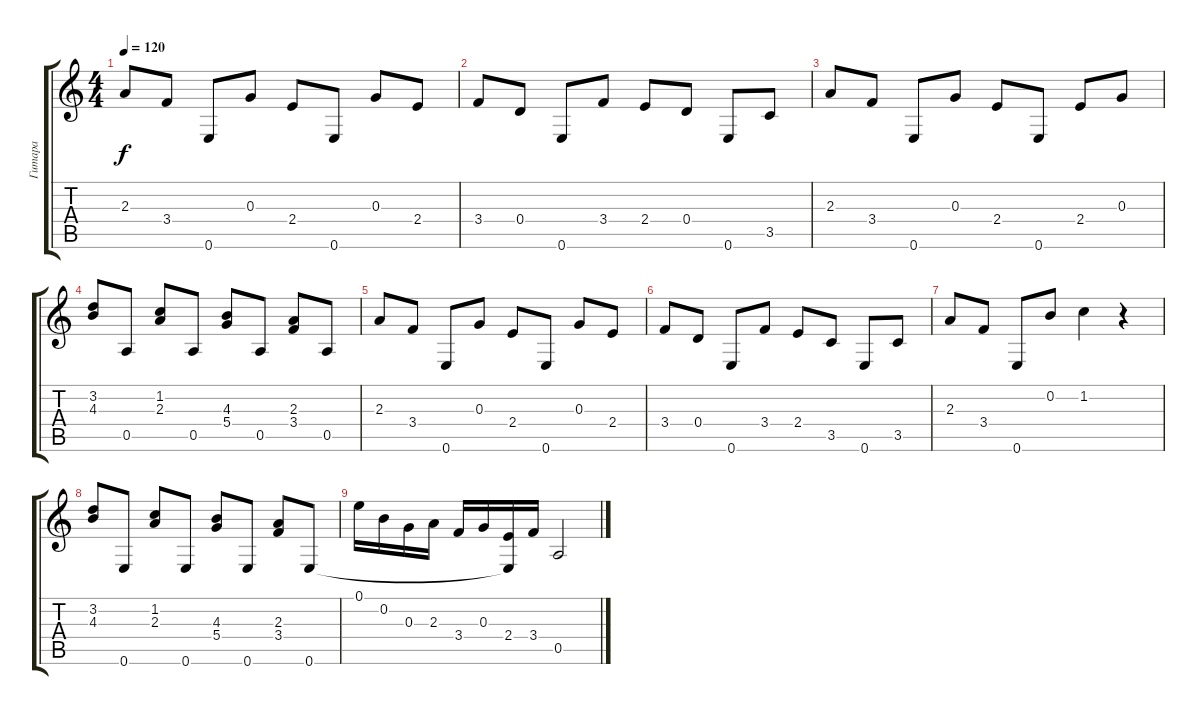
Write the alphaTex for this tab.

\track ("Гитара" "Гитара") {instrument acousticguitarnylon}
\staff {score tabs}
\tuning (E4 B3 G3 D3 A2 E2) {hide}
\ts (4 4)
\tempo 120
\clef g2
\ks c
2.3.8{dy f instrument acousticguitarnylon} 3.4.8 0.6.8 0.3.8 2.4.8 0.6.8 0.3.8 2.4.8 |
3.4.8 0.4.8 0.6.8 3.4.8 2.4.8 0.4.8 0.6.8 3.5.8 |
2.3.8 3.4.8 0.6.8 0.3.8 2.4.8 0.6.8 2.4.8 0.3.8 |
(3.2 4.3).8 0.5.8 (1.2 2.3).8 0.5.8 (4.3 5.4).8 0.5.8 (2.3 3.4).8 0.5.8 |
2.3.8 3.4.8 0.6.8 0.3.8 2.4.8 0.6.8 0.3.8 2.4.8 |
3.4.8 0.4.8 0.6.8 3.4.8 2.4.8 3.5.8 0.6.8 3.5.8 |
2.3.8 3.4.8 0.6.8 0.2.8 1.2.4 r.4 |
(3.2 4.3).8 0.6.8 (1.2 2.3).8 0.6.8 (4.3 5.4).8 0.6.8 (2.3 3.4).8 0.6.8 |
0.1.16 0.2.16 0.3.16 2.3.16 3.4.16 0.3.16 (2.4 0.6{t}).16 3.4.16 0.5.2
